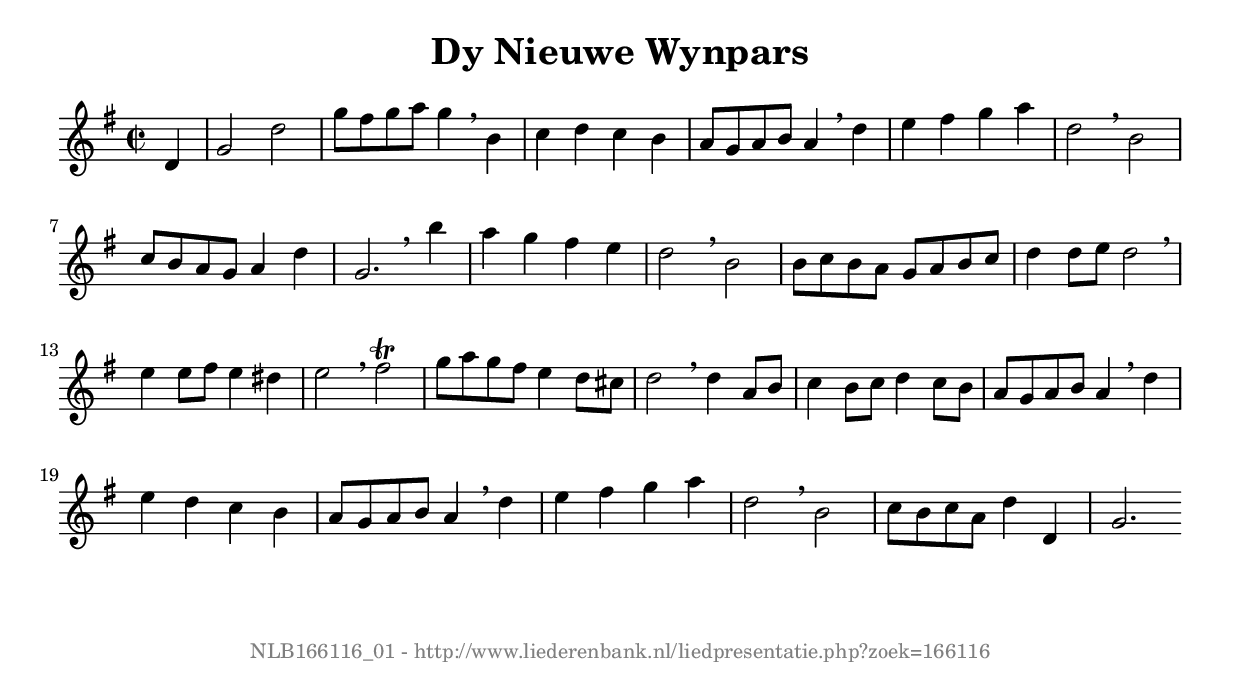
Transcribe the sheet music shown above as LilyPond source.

%
% produced by wce2krn 1.64 (7 June 2014)
%
\version"2.16"
#(append! paper-alist '(("long" . (cons (* 210 mm) (* 2000 mm)))))
#(set-default-paper-size "long")
sb = {\breathe}
mBreak = {\breathe }
bBreak = {\breathe }
x = {\once\override NoteHead #'style = #'cross }
gl=\glissando
itime={\override Staff.TimeSignature #'stencil = ##f }
ficta = {\once\set suggestAccidentals = ##t}
fine = {\once\override Score.RehearsalMark #'self-alignment-X = #1 \mark \markup {\italic{Fine}}}
dc = {\once\override Score.RehearsalMark #'self-alignment-X = #1 \mark \markup {\italic{D.C.}}}
dcf = {\once\override Score.RehearsalMark #'self-alignment-X = #1 \mark \markup {\italic{D.C. al Fine}}}
dcc = {\once\override Score.RehearsalMark #'self-alignment-X = #1 \mark \markup {\italic{D.C. al Coda}}}
ds = {\once\override Score.RehearsalMark #'self-alignment-X = #1 \mark \markup {\italic{D.S.}}}
dsf = {\once\override Score.RehearsalMark #'self-alignment-X = #1 \mark \markup {\italic{D.S. al Fine}}}
dsc = {\once\override Score.RehearsalMark #'self-alignment-X = #1 \mark \markup {\italic{D.S. al Coda}}}
pv = {\set Score.repeatCommands = #'((volta "1"))}
sv = {\set Score.repeatCommands = #'((volta "2"))}
tv = {\set Score.repeatCommands = #'((volta "3"))}
qv = {\set Score.repeatCommands = #'((volta "4"))}
xv = {\set Score.repeatCommands = #'((volta #f))}
\header{ tagline = ""
title = "Dy Nieuwe Wynpars"
}
\score {{
\key g \major
\relative g'
{
\set melismaBusyProperties = #'()
\partial 32*8
\time 2/2
\tempo 4=120
\override Score.MetronomeMark #'transparent = ##t
\override Score.RehearsalMark #'break-visibility = #(vector #t #t #f)
d4 g2 d'2 g8 fis g a g4 \sb b, c d c b a8 g a b a4 \mBreak
d4 e fis g a d,2 \sb b c8 b a g a4 d g,2. \bar ":|:" \bBreak
b'4 a g fis e d2 \sb b b8 c b a g a b c d4 d8 e d2 \mBreak \bar "|"
e4 e8 fis e4 dis e2 \sb fis2^\trill g8 a g fis e4 d8 cis d2 \mBreak
d4 a8 b c4 b8 c d4 c8 b a g a b a4 \sb d e d c b a8 g a b a4 \mBreak
d4 e fis g a d,2 \sb b c8 b c a d4 d, g2. \bar ":|"
 }}
 \midi { }
 \layout {
            indent = 0.0\cm
}
}
\markup { \vspace #0 } \markup { \with-color #grey \fill-line { \center-column { \smaller "NLB166116_01 - http://www.liederenbank.nl/liedpresentatie.php?zoek=166116" } } }
